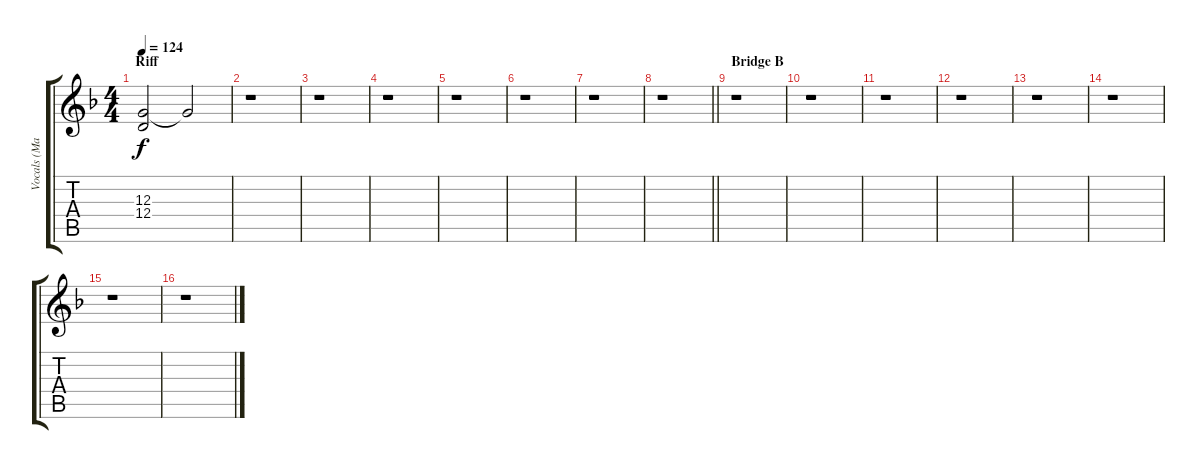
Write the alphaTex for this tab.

\track ("Vocals (Mariangela)" "Vocals (Ma") {instrument lead6voice}
\staff {score tabs}
\tuning (E4 B3 G3 D3 A2 E2) {hide}
\ts (4 4)
\section ("" "Riff")
\tempo 124
\clef g2
\ks dminor
(12.3{t} 12.4{t}).2{dy f} 12.3{t}.2 |
r.1 |
r.1 |
r.1 |
r.1 |
r.1 |
r.1 |
\barLineRight lightlight
r.1 |
\section ("" "Bridge B")
r.1 |
r.1 |
r.1 |
r.1 |
r.1 |
r.1 |
r.1 |
r.1
